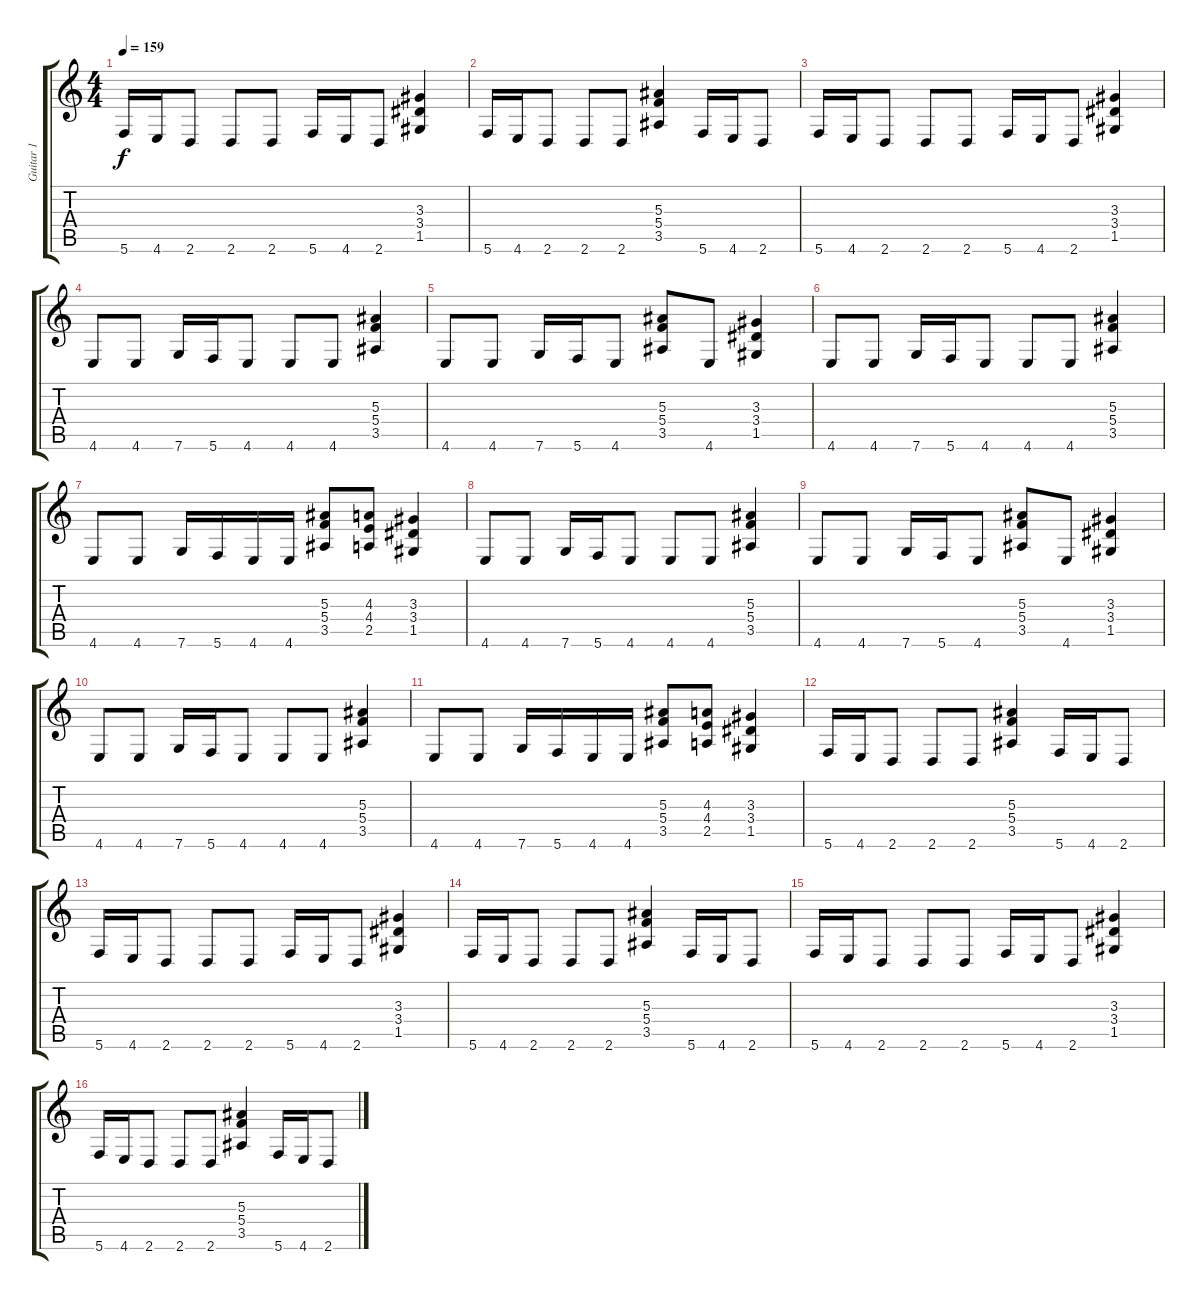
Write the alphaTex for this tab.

\track ("Guitar 1" "Guitar 1") {instrument acousticguitarsteel}
\staff {score tabs}
\tuning (D4 A3 F3 C3 G2 C2) {hide}
\ts (4 4)
\tempo 159
\clef g2
\ks c
5.6.16{dy f} 4.6.16 2.6.8 2.6.8 2.6.8 5.6.16 4.6.16 2.6.8 (3.3 3.4 1.5).4 |
5.6.16 4.6.16 2.6.8 2.6.8 2.6.8 (5.3 5.4 3.5).4 5.6.16 4.6.16 2.6.8 |
5.6.16 4.6.16 2.6.8 2.6.8 2.6.8 5.6.16 4.6.16 2.6.8 (3.3 3.4 1.5).4 |
4.6.8 4.6.8 7.6.16 5.6.16 4.6.8 4.6.8 4.6.8 (5.3 5.4 3.5).4 |
4.6.8 4.6.8 7.6.16 5.6.16 4.6.8 (5.3 5.4 3.5).8 4.6.8 (3.3 3.4 1.5).4 |
4.6.8 4.6.8 7.6.16 5.6.16 4.6.8 4.6.8 4.6.8 (5.3 5.4 3.5).4 |
4.6.8 4.6.8 7.6.16 5.6.16 4.6.16 4.6.16 (5.3 5.4 3.5).8 (4.3 4.4 2.5).8 (3.3 3.4 1.5).4 |
4.6.8 4.6.8 7.6.16 5.6.16 4.6.8 4.6.8 4.6.8 (5.3 5.4 3.5).4 |
4.6.8 4.6.8 7.6.16 5.6.16 4.6.8 (5.3 5.4 3.5).8 4.6.8 (3.3 3.4 1.5).4 |
4.6.8 4.6.8 7.6.16 5.6.16 4.6.8 4.6.8 4.6.8 (5.3 5.4 3.5).4 |
4.6.8 4.6.8 7.6.16 5.6.16 4.6.16 4.6.16 (5.3 5.4 3.5).8 (4.3 4.4 2.5).8 (3.3 3.4 1.5).4 |
5.6.16 4.6.16 2.6.8 2.6.8 2.6.8 (5.3 5.4 3.5).4 5.6.16 4.6.16 2.6.8 |
5.6.16 4.6.16 2.6.8 2.6.8 2.6.8 5.6.16 4.6.16 2.6.8 (3.3 3.4 1.5).4 |
5.6.16 4.6.16 2.6.8 2.6.8 2.6.8 (5.3 5.4 3.5).4 5.6.16 4.6.16 2.6.8 |
5.6.16 4.6.16 2.6.8 2.6.8 2.6.8 5.6.16 4.6.16 2.6.8 (3.3 3.4 1.5).4 |
5.6.16 4.6.16 2.6.8 2.6.8 2.6.8 (5.3 5.4 3.5).4 5.6.16 4.6.16 2.6.8
